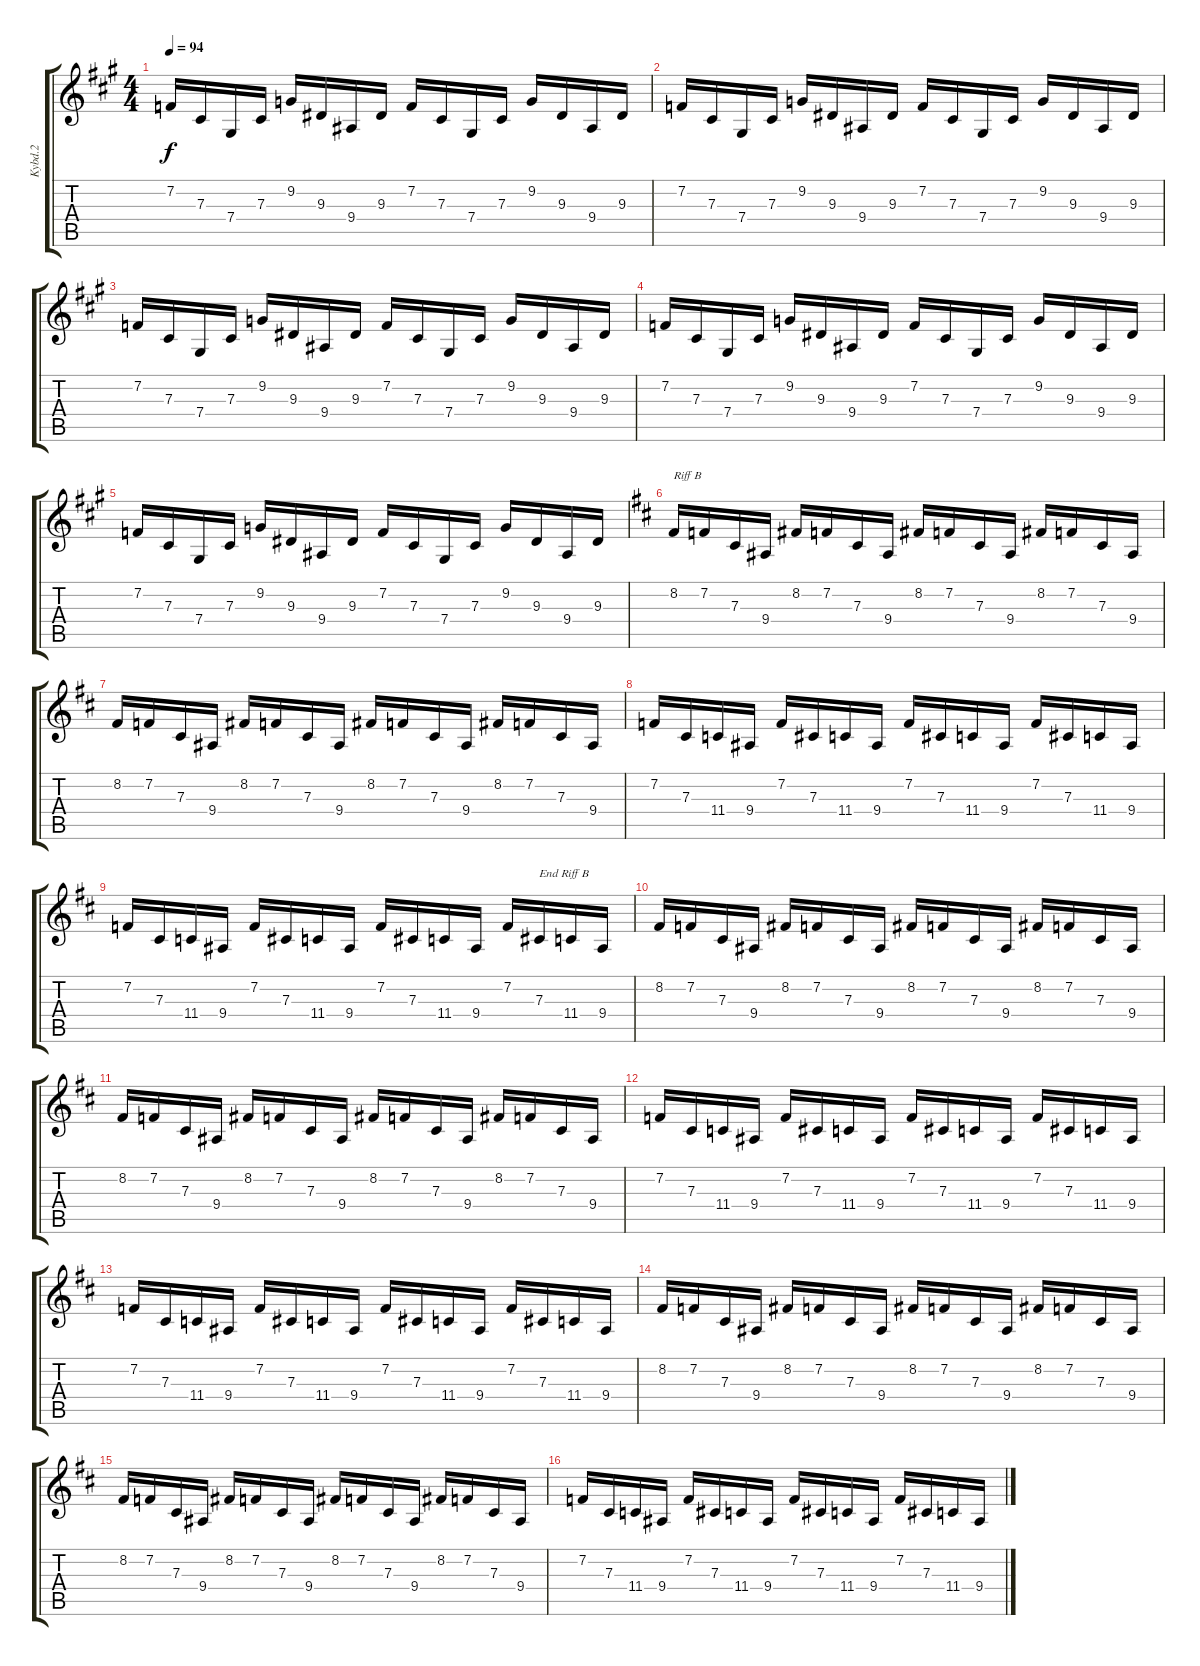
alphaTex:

\track ("Kybd.2" "Kybd.2") {instrument electricpiano1}
\staff {score tabs}
\tuning (Eb4 Bb3 Gb3 Db3 Ab2 Eb2) {hide}
\ts (4 4)
\tempo 94
\clef g2
\ks a
7.2.16{dy f} 7.3.16 7.4.16 7.3.16 9.2.16 9.3.16 9.4.16 9.3.16 7.2.16 7.3.16 7.4.16 7.3.16 9.2.16 9.3.16 9.4.16 9.3.16 |
7.2.16 7.3.16 7.4.16 7.3.16 9.2.16 9.3.16 9.4.16 9.3.16 7.2.16 7.3.16 7.4.16 7.3.16 9.2.16 9.3.16 9.4.16 9.3.16 |
7.2.16 7.3.16 7.4.16 7.3.16 9.2.16 9.3.16 9.4.16 9.3.16 7.2.16 7.3.16 7.4.16 7.3.16 9.2.16 9.3.16 9.4.16 9.3.16 |
7.2.16 7.3.16 7.4.16 7.3.16 9.2.16 9.3.16 9.4.16 9.3.16 7.2.16 7.3.16 7.4.16 7.3.16 9.2.16 9.3.16 9.4.16 9.3.16 |
7.2.16 7.3.16 7.4.16 7.3.16 9.2.16 9.3.16 9.4.16 9.3.16 7.2.16 7.3.16 7.4.16 7.3.16 9.2.16 9.3.16 9.4.16 9.3.16 |
\ks bminor
8.2.16{txt "Riff B"} 7.2.16 7.3.16 9.4.16 8.2.16 7.2.16 7.3.16 9.4.16 8.2.16 7.2.16 7.3.16 9.4.16 8.2.16 7.2.16 7.3.16 9.4.16 |
8.2.16 7.2.16 7.3.16 9.4.16 8.2.16 7.2.16 7.3.16 9.4.16 8.2.16 7.2.16 7.3.16 9.4.16 8.2.16 7.2.16 7.3.16 9.4.16 |
7.2.16 7.3.16 11.4.16 9.4.16 7.2.16 7.3.16 11.4.16 9.4.16 7.2.16 7.3.16 11.4.16 9.4.16 7.2.16 7.3.16 11.4.16 9.4.16 |
7.2.16 7.3.16 11.4.16 9.4.16 7.2.16 7.3.16 11.4.16 9.4.16 7.2.16 7.3.16 11.4.16 9.4.16 7.2.16 7.3.16{txt "End Riff B"} 11.4.16 9.4.16 |
8.2.16 7.2.16 7.3.16 9.4.16 8.2.16 7.2.16 7.3.16 9.4.16 8.2.16 7.2.16 7.3.16 9.4.16 8.2.16 7.2.16 7.3.16 9.4.16 |
8.2.16 7.2.16 7.3.16 9.4.16 8.2.16 7.2.16 7.3.16 9.4.16 8.2.16 7.2.16 7.3.16 9.4.16 8.2.16 7.2.16 7.3.16 9.4.16 |
7.2.16 7.3.16 11.4.16 9.4.16 7.2.16 7.3.16 11.4.16 9.4.16 7.2.16 7.3.16 11.4.16 9.4.16 7.2.16 7.3.16 11.4.16 9.4.16 |
7.2.16 7.3.16 11.4.16 9.4.16 7.2.16 7.3.16 11.4.16 9.4.16 7.2.16 7.3.16 11.4.16 9.4.16 7.2.16 7.3.16 11.4.16 9.4.16 |
8.2.16 7.2.16 7.3.16 9.4.16 8.2.16 7.2.16 7.3.16 9.4.16 8.2.16 7.2.16 7.3.16 9.4.16 8.2.16 7.2.16 7.3.16 9.4.16 |
8.2.16 7.2.16 7.3.16 9.4.16 8.2.16 7.2.16 7.3.16 9.4.16 8.2.16 7.2.16 7.3.16 9.4.16 8.2.16 7.2.16 7.3.16 9.4.16 |
7.2.16 7.3.16 11.4.16 9.4.16 7.2.16 7.3.16 11.4.16 9.4.16 7.2.16 7.3.16 11.4.16 9.4.16 7.2.16 7.3.16 11.4.16 9.4.16
